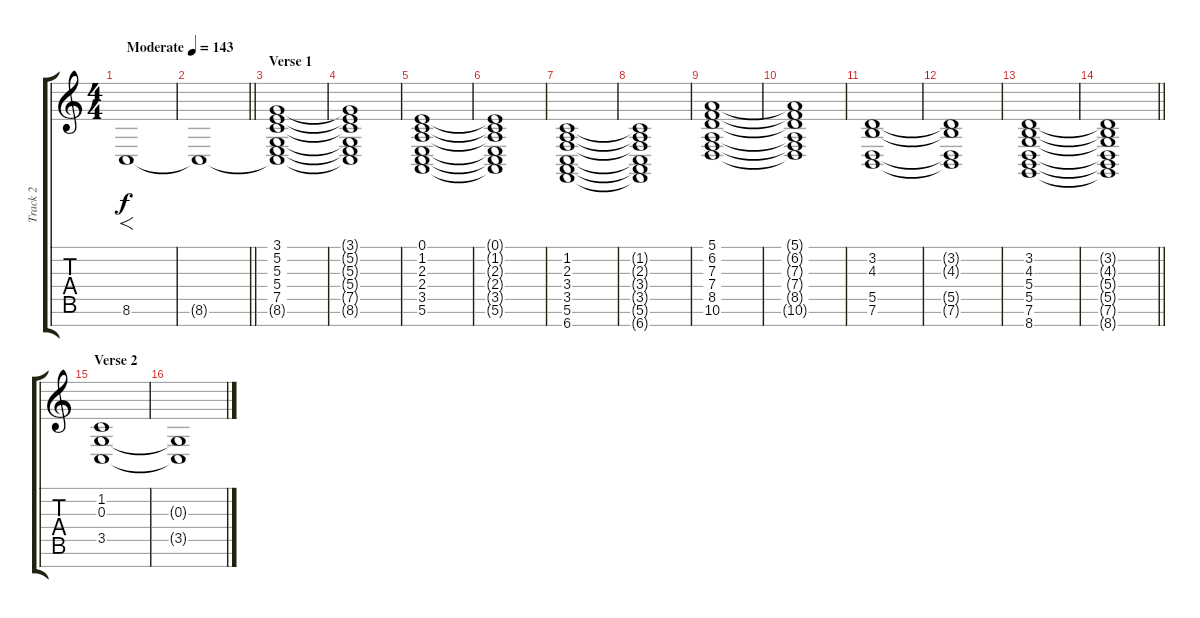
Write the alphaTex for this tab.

\track ("Track 2" "Track 2") {instrument pad2warm}
\staff {score tabs}
\tuning (E4 B3 G3 D3 A2 E2 B1) {hide}
\ts (4 4)
\tempo (143 "Moderate")
\clef g2
\ks c
8.6.1{f dy f instrument pad2warm} |
\barLineRight lightlight
8.6{t}.1 |
\section ("" "Verse 1")
(3.1 5.2 5.3 5.4 7.5 8.6{t}).1 |
(3.1{t} 5.2{t} 5.3{t} 5.4{t} 7.5{t} 8.6{t}).1 |
(0.1 1.2 2.3 2.4 3.5 5.6).1 |
(0.1{t} 1.2{t} 2.3{t} 2.4{t} 3.5{t} 5.6{t}).1 |
(1.2 2.3 3.4 3.5 5.6 6.7).1 |
(1.2{t} 2.3{t} 3.4{t} 3.5{t} 5.6{t} 6.7{t}).1 |
(5.1 6.2 7.3 7.4 8.5 10.6).1 |
(5.1{t} 6.2{t} 7.3{t} 7.4{t} 8.5{t} 10.6{t}).1 |
(3.2 4.3 5.5 7.6).1 |
(3.2{t} 4.3{t} 5.5{t} 7.6{t}).1 |
(3.2 4.3 5.4 5.5 7.6 8.7).1 |
\barLineRight lightlight
(3.2{t} 4.3{t} 5.4{t} 5.5{t} 7.6{t} 8.7{t}).1 |
\section ("" "Verse 2")
(1.2 0.3 3.5).1 |
(0.3{t} 3.5{t}).1
